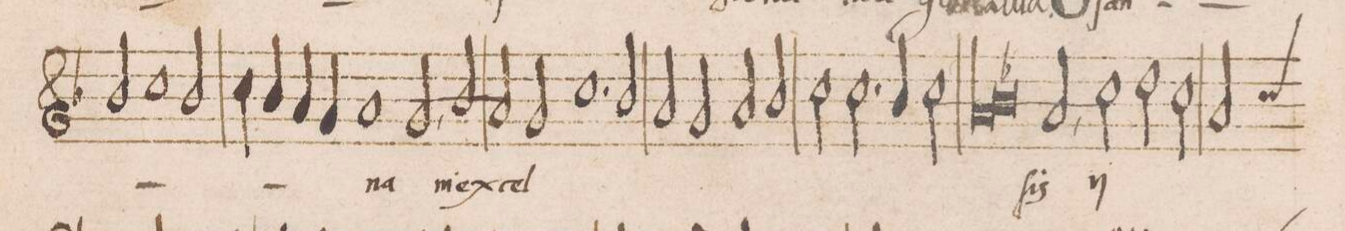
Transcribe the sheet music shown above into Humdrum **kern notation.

**kern	**text
*I"DISCANTVS	*
*clefG2	*
*k[b-]	*
*met(c|)	*
*M2/1	*
2b-/	.
1cc\	.
=44	=44
2b-/	.
4cc\	.
4b-/	.
4a/	.
4g/	.
=45	=45
1a	-na
2g,/	.
2b-/	in
=46	=46
2a/	ex-
2g/	-cel-
1.cc	.
=47	=47
2b-/	.
2a/	.
2g/	.
=48	=48
2a/	.
2b-/	.
2cc\	.
2.cc\	.
=49	=49
4b-/	.
2cc\	.
*lig	*
1a	.
=50	=50
1b-X	.
*Xlig	*ij
2a,/	-sis
2cc\	in
=51	=51
2dd\	ex-
2cc\	-cel-
2a/	.
*-	*-
